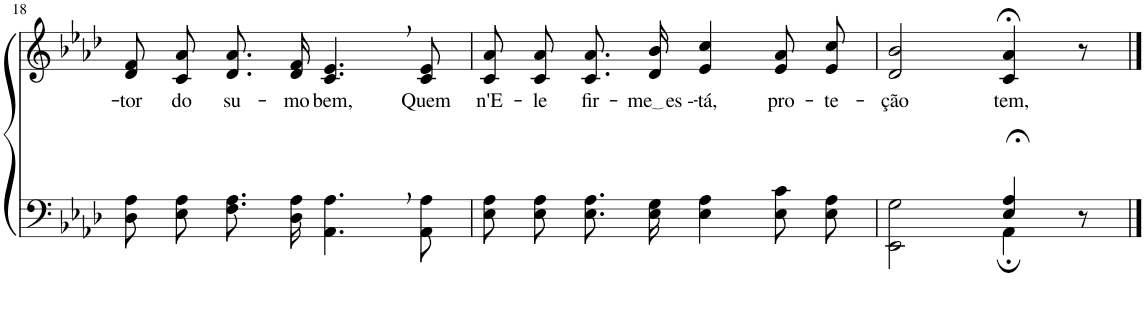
**kern	**kern	**text
*part2	*part1	*part1
*staff2	*staff1	*staff1
*I"Parte III e IV	*I"Parte I e II	*
!!LO:PB:g=z
*clefF4	*clefG2	*
*Trd-1c-2	*Trd-1c-2	*
*k[b-e-a-d-]	*k[b-e-a-d-]	*
*M4/4	*M4/4	*
=18	=18	=18
!	!	!LO:LY:b
8D-\ 8A-\L	8d-/ 8f/L	tor
!	!	!LO:LY:b
8E-\ 8A-\J	8c/ 8a-/J	do
!	!	!LO:LY:b
8.F\ 8.A-\L	8.d-/ 8.a-/L	su-
!	!	!LO:LY:b
16D-\ 16A-\Jk	16d-/ 16f/Jk	-mo
!	!	!LO:LY:b
4.AA-\, 4.A-\,	4.c/, 4.e-/,	bem,
!	!	!LO:LY:b
8AA-\ 8A-\	8c/ 8e-/	Quem
=19	=19	=19
!	!	!LO:LY:b
8E-\ 8A-\L	8c/ 8a-/L	n'E-
!	!	!LO:LY:b
8E-\ 8A-\J	8c/ 8a-/J	-le
!	!	!LO:LY:b
8.E-\ 8.A-\L	8.c/ 8.a-/L	fir-
!	!	!LO:LY:b
16E-\ 16G\Jk	16d-/ 16b-/Jk	me es -
!	!	!LO:LY:b
4E-\ 4A-\	4e-/ 4cc/	-tá,
!	!	!LO:LY:b
8E-\ 8c\L	8e-/ 8a-/L	pro-
!	!	!LO:LY:b
8E-\ 8A-\J	8e-/ 8cc/J	-te-
=20	=20	=20
*^	*	*
!	!	!	!LO:LY:b
2ryy	2EE-\ 2G\	2d-/ 2b-/	-ção
!	!	!	!LO:LY:b
4E-/;< 4A-/;<	4AA-;\	4c/;< 4a-/;<	tem,
8r	8ryy	8r	.
*v	*v	*	*
==	==	==
*-	*-	*-
